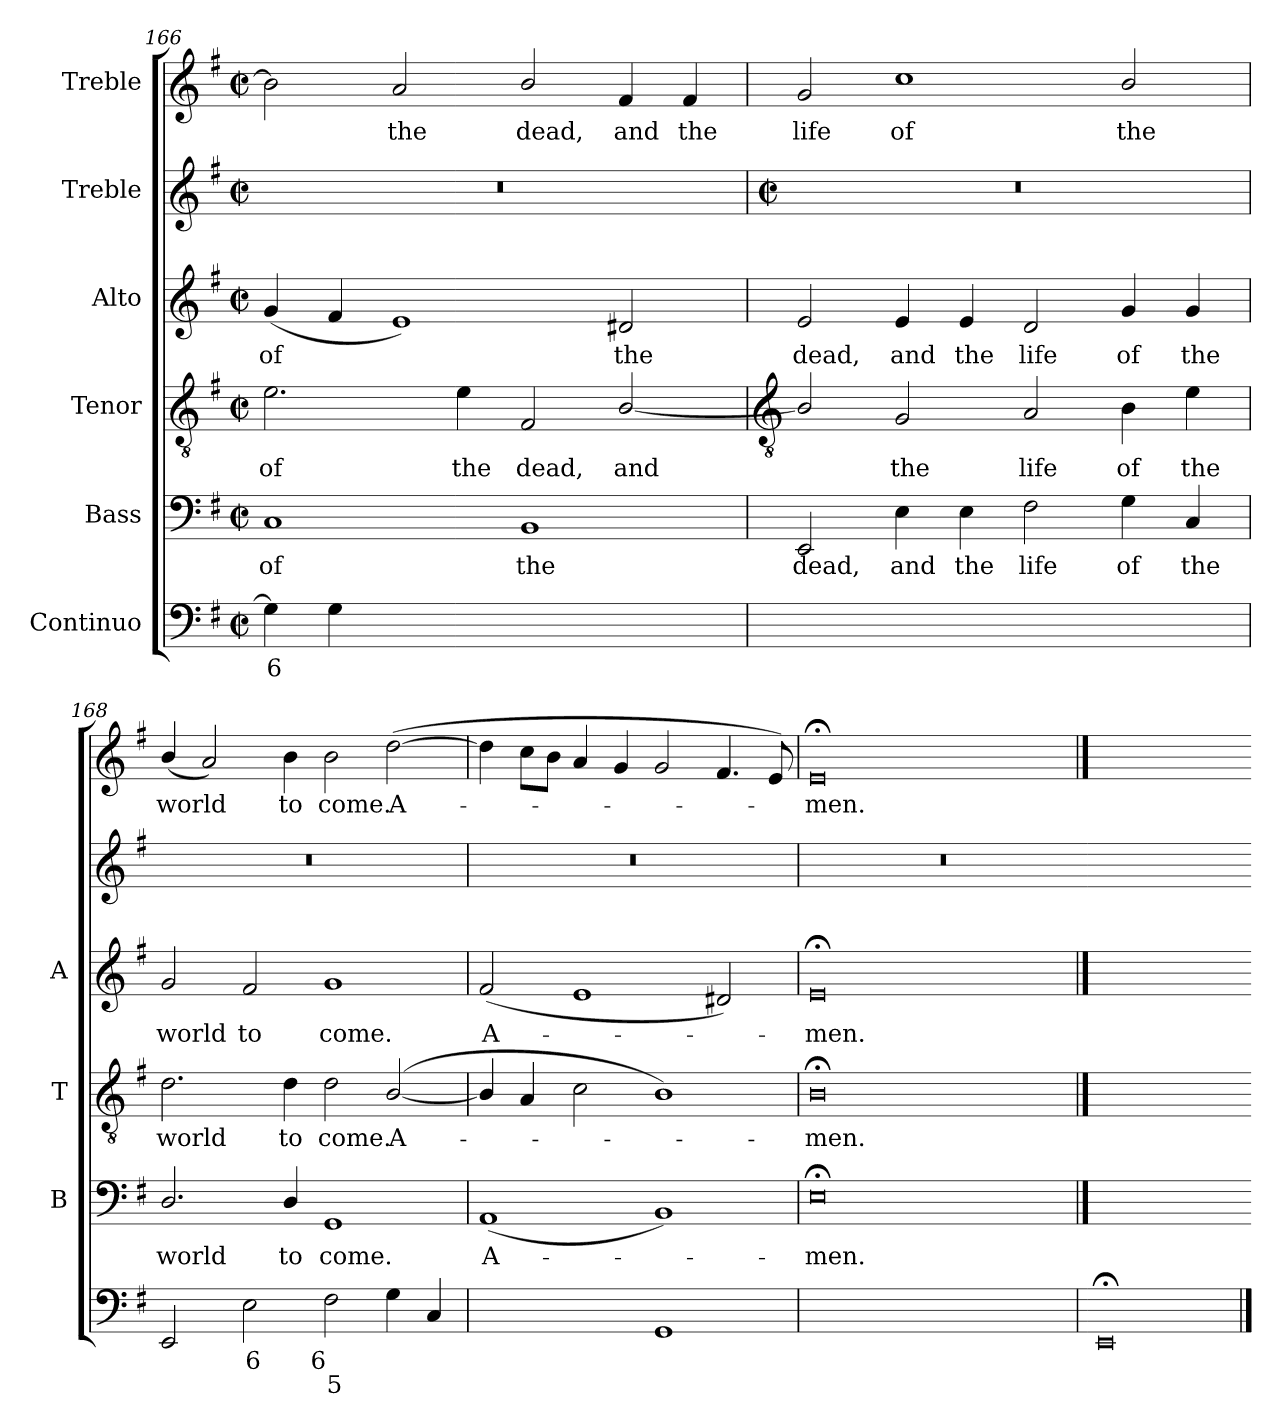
**kern	**text	**text	**kern	**text	**kern	**text	**kern	**text	**kern	**kern	**text
*part6	*part6	*part6	*part5	*part5	*part4	*part4	*part3	*part3	*part2	*part1	*part1
*staff6	*staff6	*staff6	*staff5	*staff5	*staff4	*staff4	*staff3	*staff3	*staff2	*staff1	*staff1
*I"Continuo	*	*	*I"Bass	*	*I"Tenor	*	*I"Alto	*	*I"Treble	*I"Treble	*
*	*	*	*I'B	*	*I'T	*	*I'A	*	*	*	*
*clefF4	*	*	*clefF4	*	*clefGv2	*	*clefG2	*	*clefG2	*clefG2	*
*k[f#]	*	*	*k[f#]	*	*k[f#]	*	*k[f#]	*	*k[f#]	*k[f#]	*
*G:	*	*	*G:	*	*G:	*	*G:	*	*G:	*G:	*
*M4/2	*	*	*M4/2	*	*M4/2	*	*M4/2	*	*M4/2	*M4/2	*
*met(c|)	*	*	*met(c|)	*	*met(c|)	*	*met(c|)	*	*met(c|)	*met(c|)	*
=166	=166	=166	=166	=166	=166	=166	=166	=166	=166	=166	=166
!	!LO:LY:b	!	!	!LO:LY:b	!	!LO:LY:b	!	!LO:LY:b	!	!	!
4G]	6	.	1C	of	2.e	of	(<4g	of	0r	2b\]	.
4G	.	.	.	.	.	.	4f#	.	.	.	.
!	!LO:LY:b	!	!	!	!	!	!	!	!	!	!LO:LY:b
[4Eyy	5	.	.	.	.	.	1e)	.	.	2a	the
!	!LO:LY:b	!	!	!	!	!LO:LY:b	!	!	!	!	!
4Eyy]	6	.	.	.	4e	the	.	.	.	.	.
!	!LO:LY:b	!LO:LY:b	!	!LO:LY:b	!	!LO:LY:b	!	!	!	!	!LO:LY:b
[2Byy	6	4	1BB	the	2F#	dead,	.	.	.	2b/	dead,
!	!LO:LY:b	!LO:LY:b	!	!	!	!LO:LY:b	!	!LO:LY:b	!	!	!LO:LY:b
2Byy]	5	3	.	.	[2B/	and	2d#X	the	.	4f#	and
!	!	!	!	!	!	!	!	!	!	!	!LO:LY:b
.	.	.	.	.	.	.	.	.	.	4f#	the
!!LO:LB:g=z
=167	=167	=167	=167	=167	=167	=167	=167	=167	=167	=167	=167
*	*	*	*	*	*clefGv2	*	*	*	*	*	*
*	*	*	*	*	*	*	*	*	*M4/2	*	*
*	*	*	*	*	*	*	*	*	*met(c|)	*	*
!	!LO:LY:b	!	!	!LO:LY:b	!	!	!	!LO:LY:b	!	!	!LO:LY:b
[2Cyy	7	.	2EE	dead,	2B/]	.	2e	dead,	0r	2g	life
!	!LO:LY:b	!	!	!LO:LY:b	!	!LO:LY:b	!	!LO:LY:b	!	!	!LO:LY:b
2Cyy]	6	.	4E	and	2G	the	4e	and	.	1cc	of
!	!	!	!	!LO:LY:b	!	!	!	!LO:LY:b	!	!	!
.	.	.	4E	the	.	.	4e	the	.	.	.
!	!LO:LY:b	!	!	!LO:LY:b	!	!LO:LY:b	!	!LO:LY:b	!	!	!
[2BByy	4	.	2F#	life	2A	life	2d	life	.	.	.
!	!LO:LY:b	!	!	!LO:LY:b	!	!LO:LY:b	!	!LO:LY:b	!	!	!LO:LY:b
2BByy]	3	.	4G	of	4B	of	4g	of	.	2b/	the
!	!	!	!	!LO:LY:b	!	!LO:LY:b	!	!LO:LY:b	!	!	!
.	.	.	4C	the	4e	the	4g	the	.	.	.
!!LO:LB:g=z
=168	=168	=168	=168	=168	=168	=168	=168	=168	=168	=168	=168
!	!	!	!	!LO:LY:b	!	!LO:LY:b	!	!LO:LY:b	!	!	!LO:LY:b
2EE	.	.	2.D/	world	2.d	world	2g	world	0r	(<4b/	world
.	.	.	.	.	.	.	.	.	.	2a)	.
!	!LO:LY:b	!	!	!	!	!	!	!LO:LY:b	!	!	!
2E	6	.	.	.	.	.	2f#	to	.	.	.
!	!	!	!	!LO:LY:b	!	!LO:LY:b	!	!	!	!	!LO:LY:b
.	.	.	4D/	to	4d	to	.	.	.	4b	to
!	!LO:LY:b	!LO:LY:b	!	!LO:LY:b	!	!LO:LY:b	!	!LO:LY:b	!	!	!LO:LY:b
2F#	6	5	1GG	come.	2d	come.	1g	come.	.	2b	come.
!	!	!	!	!	!	!LO:LY:b	!	!	!	!	!LO:LY:b
4G	.	.	.	.	(<[2B/	A-	.	.	.	(<[2dd	A-
4C	.	.	.	.	.	.	.	.	.	.	.
=169	=169	=169	=169	=169	=169	=169	=169	=169	=169	=169	=169
!	!LO:LY:b	!LO:LY:b	!	!LO:LY:b	!	!	!	!LO:LY:b	!	!	!
[2Dyy	6	4	(<1AA	A-	4B/]	.	(<2f#	A-	0r	4dd]	.
.	.	.	.	.	4A	.	.	.	.	8ccL	.
.	.	.	.	.	.	.	.	.	.	8bJ	.
!	!LO:LY:b	!LO:LY:b	!	!	!	!	!	!	!	!	!
2Dyy]	5	3	.	.	2c	.	1e	.	.	4a	.
.	.	.	.	.	.	.	.	.	.	4g	.
1GG	.	.	1BB)	.	1B)	.	.	.	.	2g	.
.	.	.	.	.	.	.	2d#X)	.	.	4.f#	.
.	.	.	.	.	.	.	.	.	.	8e)	.
=170	=170	=170	=170	=170	=170	=170	=170	=170	=170	=170	=170
!	!LO:LY:b	!LO:LY:b	!	!LO:LY:b	!	!LO:LY:b	!	!LO:LY:b	!	!	!LO:LY:b
[4AAyy	4	9	0E;<	men.	0B;<	men.	0e;<	men.	0r	0e;<	men.
!	!LO:LY:b	!LO:LY:b	!	!	!	!	!	!	!	!	!
4AAyy_	3	8	.	.	.	.	.	.	.	.	.
!	!LO:LY:b	!LO:LY:b	!	!	!	!	!	!	!	!	!
2AAyy]	3	5	.	.	.	.	.	.	.	.	.
!	!LO:LY:b	!LO:LY:b	!	!	!	!	!	!	!	!	!
[2BByy	6	4	.	.	.	.	.	.	.	.	.
!	!LO:LY:b	!LO:LY:b	!	!	!	!	!	!	!	!	!
2BByy]	5	3	.	.	.	.	.	.	.	.	.
=	==	==	==	==	==	==	==	==	=	==	==
0EE;<	.	.	0ryy	.	0ryy	.	0ryy	.	0ryy	0ryy	.
==	=	=	=	=	=	=	=	=	=	=	=
*-	*-	*-	*-	*-	*-	*-	*-	*-	*-	*-	*-
